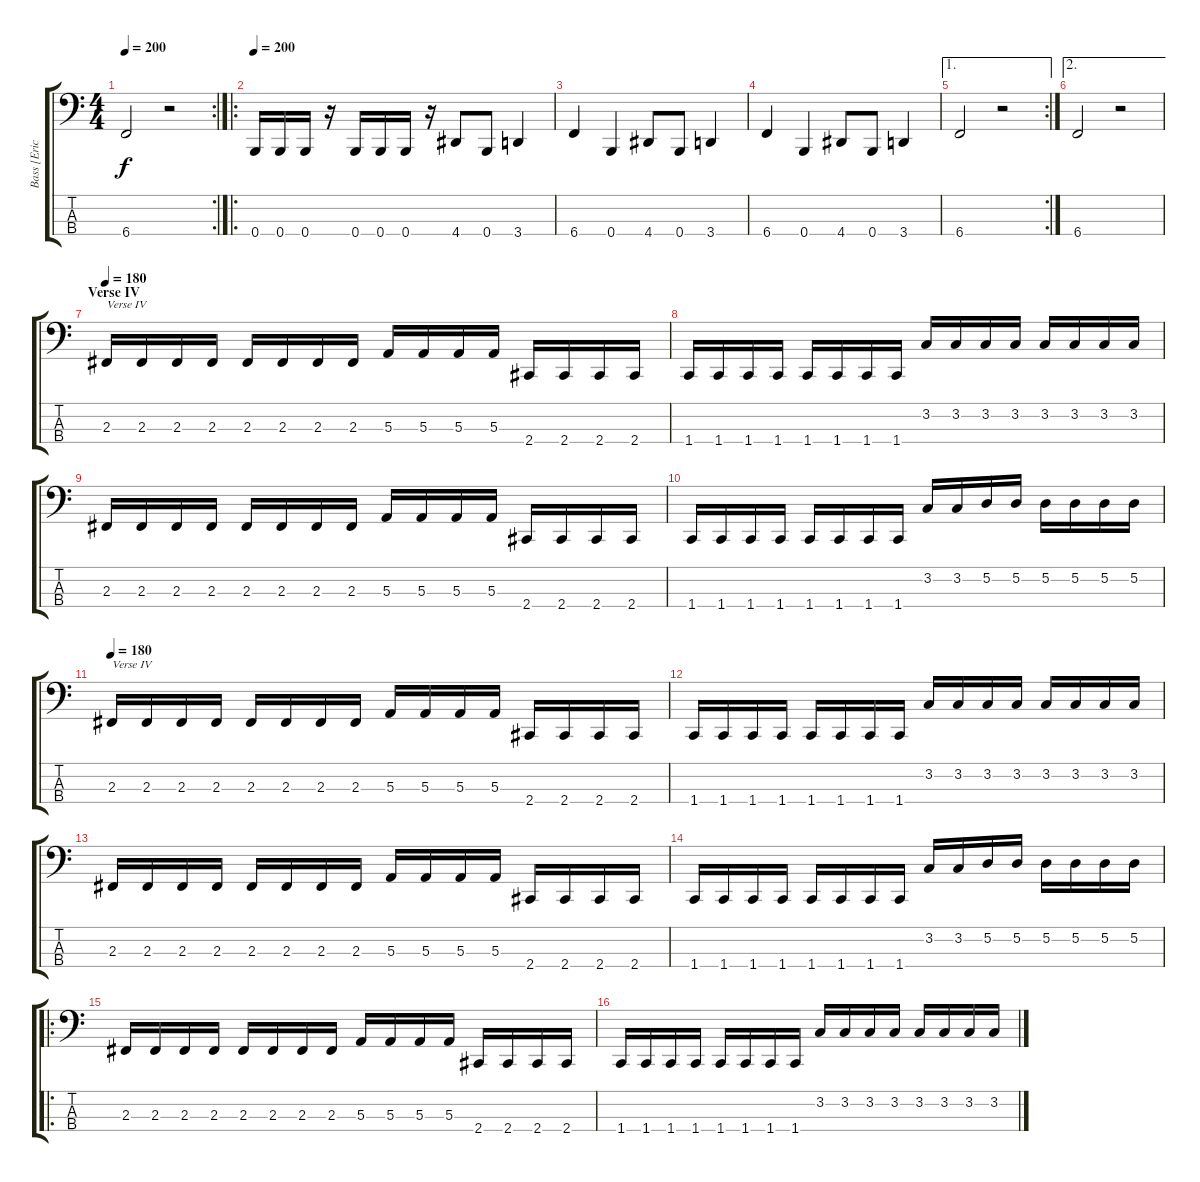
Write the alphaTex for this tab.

\track ("Bass [Eric Langlois]" "Bass [Eric") {instrument electricbasspick}
\staff {score tabs}
\tuning (D2 A1 E1 B0) {hide}
\rc 2
\ts (4 4)
\tempo 200
\clef f4
\ks c
6.4.2{dy f} r.2 |
\ro
\tempo 200
0.4.16 0.4.16 0.4.16 r.16 0.4.16 0.4.16 0.4.16 r.16 4.4.8 0.4.8 3.4.4 |
6.4.4 0.4.4 4.4.8 0.4.8 3.4.4 |
6.4.4 0.4.4 4.4.8 0.4.8 3.4.4 |
\ae 1
\rc 2
6.4.2 r.2 |
\ae 2
6.4.2 r.2 |
\section ("" "Verse IV")
\tempo 180
2.3.16{txt "Verse IV"} 2.3.16 2.3.16 2.3.16 2.3.16 2.3.16 2.3.16 2.3.16 5.3.16 5.3.16 5.3.16 5.3.16 2.4.16 2.4.16 2.4.16 2.4.16 |
1.4.16 1.4.16 1.4.16 1.4.16 1.4.16 1.4.16 1.4.16 1.4.16 3.2.16 3.2.16 3.2.16 3.2.16 3.2.16 3.2.16 3.2.16 3.2.16 |
2.3.16 2.3.16 2.3.16 2.3.16 2.3.16 2.3.16 2.3.16 2.3.16 5.3.16 5.3.16 5.3.16 5.3.16 2.4.16 2.4.16 2.4.16 2.4.16 |
1.4.16 1.4.16 1.4.16 1.4.16 1.4.16 1.4.16 1.4.16 1.4.16 3.2.16 3.2.16 5.2.16 5.2.16 5.2.16 5.2.16 5.2.16 5.2.16 |
\tempo 180
2.3.16{txt "Verse IV"} 2.3.16 2.3.16 2.3.16 2.3.16 2.3.16 2.3.16 2.3.16 5.3.16 5.3.16 5.3.16 5.3.16 2.4.16 2.4.16 2.4.16 2.4.16 |
1.4.16 1.4.16 1.4.16 1.4.16 1.4.16 1.4.16 1.4.16 1.4.16 3.2.16 3.2.16 3.2.16 3.2.16 3.2.16 3.2.16 3.2.16 3.2.16 |
2.3.16 2.3.16 2.3.16 2.3.16 2.3.16 2.3.16 2.3.16 2.3.16 5.3.16 5.3.16 5.3.16 5.3.16 2.4.16 2.4.16 2.4.16 2.4.16 |
1.4.16 1.4.16 1.4.16 1.4.16 1.4.16 1.4.16 1.4.16 1.4.16 3.2.16 3.2.16 5.2.16 5.2.16 5.2.16 5.2.16 5.2.16 5.2.16 |
\ro
2.3.16 2.3.16 2.3.16 2.3.16 2.3.16 2.3.16 2.3.16 2.3.16 5.3.16 5.3.16 5.3.16 5.3.16 2.4.16 2.4.16 2.4.16 2.4.16 |
1.4.16 1.4.16 1.4.16 1.4.16 1.4.16 1.4.16 1.4.16 1.4.16 3.2.16 3.2.16 3.2.16 3.2.16 3.2.16 3.2.16 3.2.16 3.2.16
